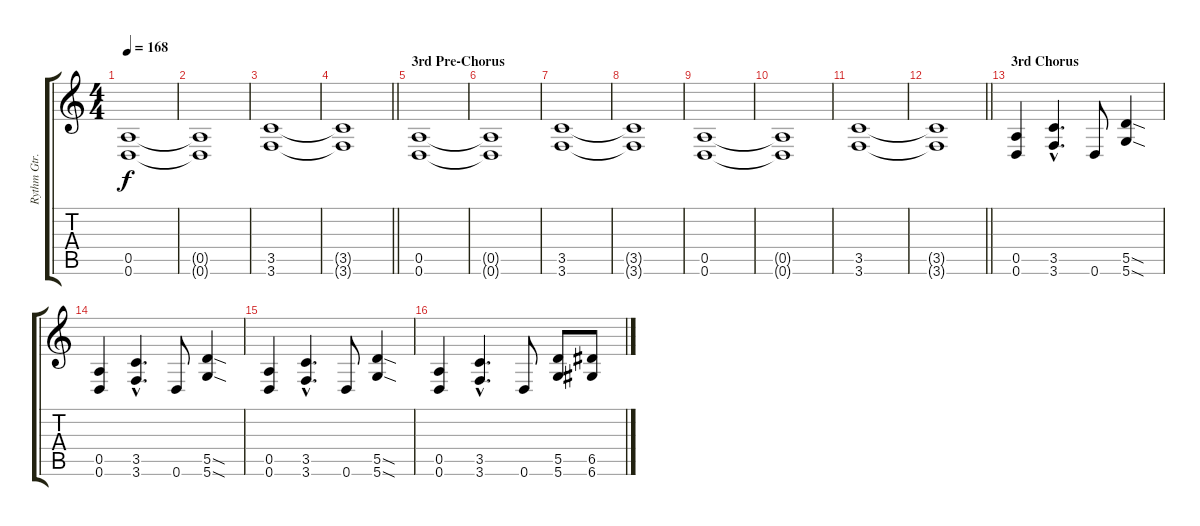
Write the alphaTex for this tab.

\track ("Rythm Gtr. (J. Laukkonen)" "Rythm Gtr.") {instrument distortionguitar}
\staff {score tabs}
\tuning (E4 B3 G3 D3 A2 D2) {hide}
\ts (4 4)
\tempo 168
\clef g2
\ks c
(0.5 0.6).1{dy f} |
(0.5{t} 0.6{t}).1 |
(3.5 3.6).1 |
\barLineRight lightlight
(3.5{t} 3.6{t}).1 |
\section ("" "3rd Pre-Chorus")
(0.5 0.6).1 |
(0.5{t} 0.6{t}).1 |
(3.5 3.6).1 |
(3.5{t} 3.6{t}).1 |
(0.5 0.6).1 |
(0.5{t} 0.6{t}).1 |
(3.5 3.6).1 |
\barLineRight lightlight
(3.5{t} 3.6{t}).1 |
\section ("" "3rd Chorus")
(0.5 0.6).4 (3.5{hac} 3.6{hac}).4{d} 0.6.8 (5.5{sod} 5.6{sod}).4 |
(0.5 0.6).4 (3.5{hac} 3.6{hac}).4{d} 0.6.8 (5.5{sod} 5.6{sod}).4 |
(0.5 0.6).4 (3.5{hac} 3.6{hac}).4{d} 0.6.8 (5.5{sod} 5.6{sod}).4 |
(0.5 0.6).4 (3.5{hac} 3.6{hac}).4{d} 0.6.8 (5.5 5.6).8 (6.5 6.6).8
